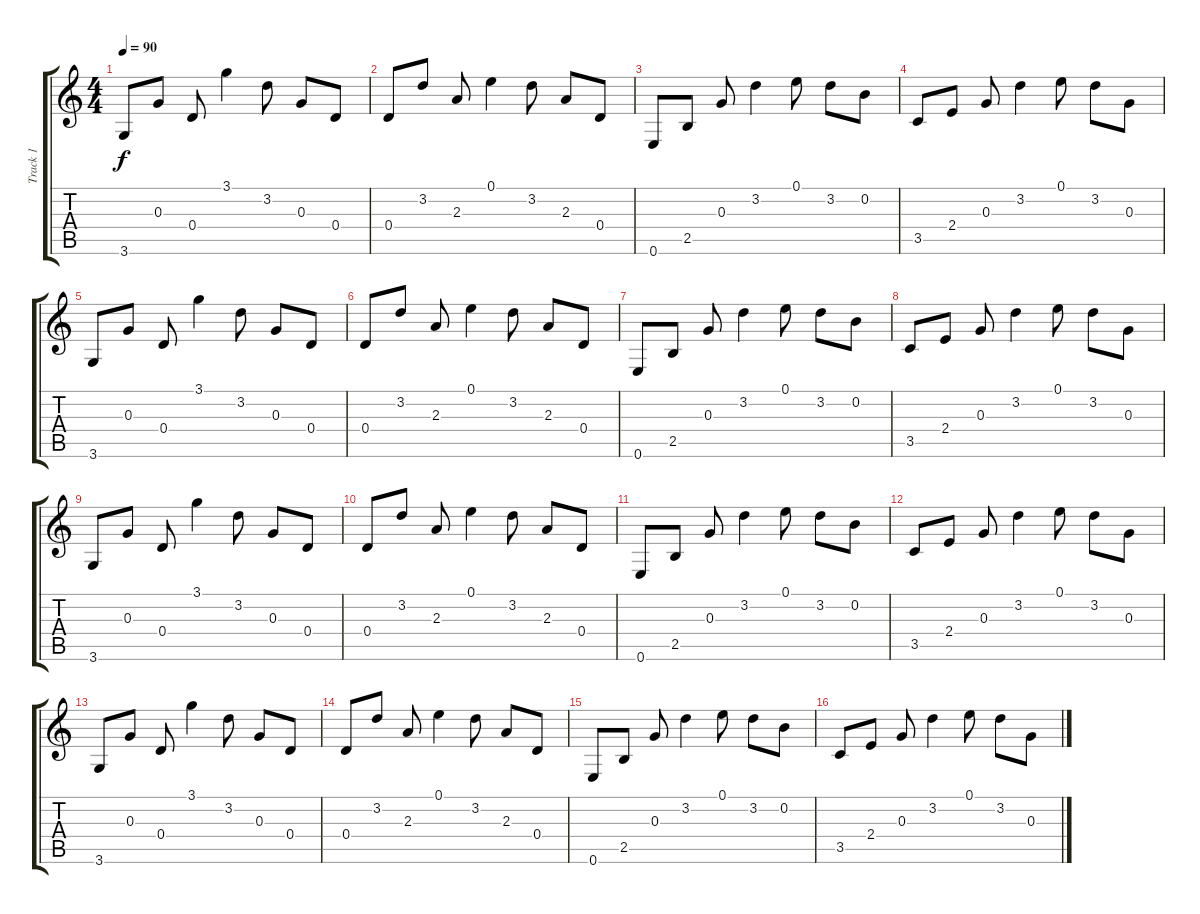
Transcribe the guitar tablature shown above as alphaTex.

\track ("Track 1" "Track 1") {instrument acousticguitarsteel}
\staff {score tabs}
\tuning (E4 B3 G3 D3 A2 E2) {hide}
\ts (4 4)
\tempo 90
\clef g2
\ks c
3.6.8{dy f} 0.3.8 0.4.8 3.1.4 3.2.8 0.3.8 0.4.8 |
0.4.8 3.2.8 2.3.8 0.1.4 3.2.8 2.3.8 0.4.8 |
0.6.8 2.5.8 0.3.8 3.2.4 0.1.8 3.2.8 0.2.8 |
3.5.8 2.4.8 0.3.8 3.2.4 0.1.8 3.2.8 0.3.8 |
3.6.8 0.3.8 0.4.8 3.1.4 3.2.8 0.3.8 0.4.8 |
0.4.8 3.2.8 2.3.8 0.1.4 3.2.8 2.3.8 0.4.8 |
0.6.8 2.5.8 0.3.8 3.2.4 0.1.8 3.2.8 0.2.8 |
3.5.8 2.4.8 0.3.8 3.2.4 0.1.8 3.2.8 0.3.8 |
3.6.8 0.3.8 0.4.8 3.1.4 3.2.8 0.3.8 0.4.8 |
0.4.8 3.2.8 2.3.8 0.1.4 3.2.8 2.3.8 0.4.8 |
0.6.8 2.5.8 0.3.8 3.2.4 0.1.8 3.2.8 0.2.8 |
3.5.8 2.4.8 0.3.8 3.2.4 0.1.8 3.2.8 0.3.8 |
3.6.8 0.3.8 0.4.8 3.1.4 3.2.8 0.3.8 0.4.8 |
0.4.8 3.2.8 2.3.8 0.1.4 3.2.8 2.3.8 0.4.8 |
0.6.8 2.5.8 0.3.8 3.2.4 0.1.8 3.2.8 0.2.8 |
3.5.8 2.4.8 0.3.8 3.2.4 0.1.8 3.2.8 0.3.8
